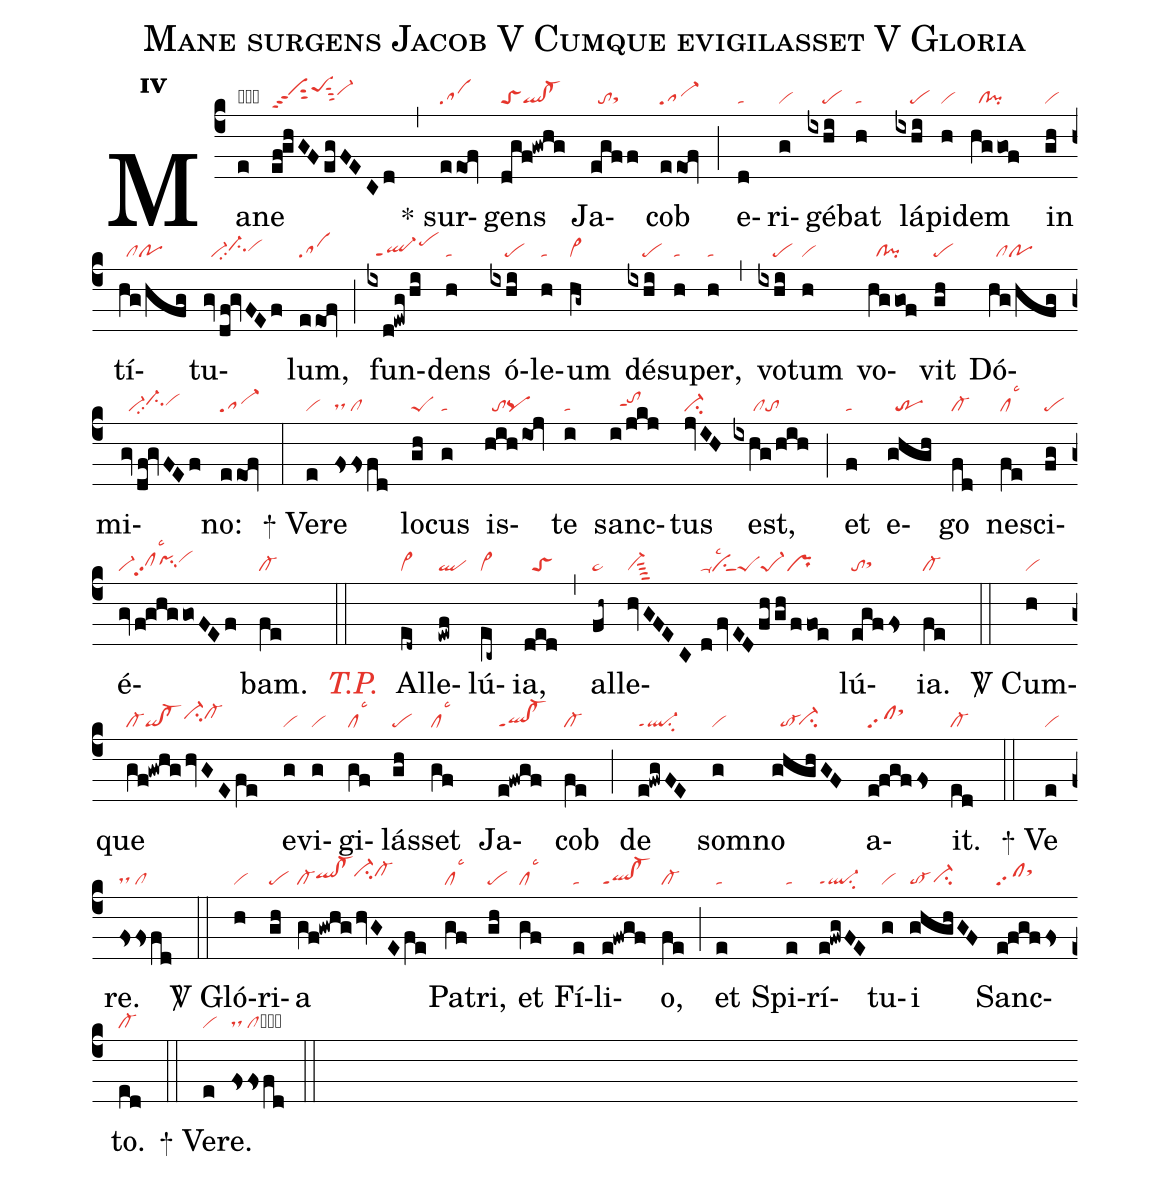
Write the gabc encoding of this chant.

name:Mane surgens Jacob V Cumque evigilasset V Gloria;
office-part:re;
mode:4;
nabc-lines:1;
%%
initial-style: 1;
name: Mane surgens Jacob;
mode: 4;
office-part: Responsorium;
annotation: Resp.;
annotation: iv;
nabc-lines:1;
%%
(c4) Ma(e|obvi)ne(ef!ghGFegFECd|vihippt3sut2peShjsut3vi-hi) (,) <sp>*</sp> sur(eeof|sa)gens(dgf!gwhg|toSql!cl-) Ja(egff|//tosthg)cob(eeof|sa-) (;) e(d|ta)ri(g|vi)gé(ixhi|////pe)bat(h|ta) lá(ixhi|////pe)pi(h|vi)dem(hggof|//cl!pi) in(gh|vi) tí(hg/hfg|//clpo)tu(gv/df!gvFEf|//vi-ci-hhpp2vihh)lum,(eeof|sa) (;) fun(ixd!ewg/hi|//ql-ppt1pehj)dens(h|ta) ó(ixhi|////pe)le(h|ta)um(hg~|vi>) dé(ixhi|////pe)su(h|ta)per,(h|ta) (,) vo(ixhi|////pe)tum(h|vi) vo(hggof|//cl!pi)vit(gh|pe) Dó(hg/hfg|//clpo)mi(gv/df!gvFEf|//vi-ci-hhpp2vihh)no:(eeof|sa-) (:)

<sp>+</sp> Ve(e|vi)re(fssfd|dshg/cl) lo(gh|peS)cus(g|ta) is(hihioj|//topq)te(i|ta) sanc(i/jkj|//tohippt1)tus(jvIH|ci-) est,(ixhg/hih|/////clto) (;) et(f|ta) e(ghgh|//tr)go(fd|cl-) ne(fe|cllsc3)sci(fg|pe)é(gv/f!ghggoFEf|vi-clhhpp2lsc3``pihhsu1vihi)bam.(fe|cl-) (::)
<i><c> T.P.</c> </i> Al(ed~|vi>)le(ewf|ql)lú(ec~|vi>)ia,(ded|//toS) (,) al(fh~|pe~)le(hvGFEC//|vi-sut4|d/fvED/fh/gh/ffoe|visu1sut1ppu1lsc2peSpe-1pr)lú(egffs|tosthh)ia.(fe|cl-) (::)
<sp>V/</sp> Cum(h|vi)que(gf!gwhg/hvGEfe|cl-qi!cl-ci-hicl-hi) e(g|vi)vi(g|vi)gi(gf|cllsc3)lás(gh|pe)set(gf|cllsc3) Ja(e!fwgf|ql!cl-ppt1)cob(fe|cl-) (;) de(e!fwgFE|ql-ppt1su2) som(g|vi)no(ghghGF|//to-`ci-hg) a(e!fgffs|clpp2sthk)it.(ed|cl-) (::)

<sp>+</sp> Ve(e|vi)re.(fssfd|dshg/cl) (::)

<sp>V/</sp> Gló(h|vi)ri(gh|pe)a(gf!gwhg/hvGEfe|cl-qlhh!cl-hhci-hicl-hi) Pa(gf|cllsc3)tri,(gh|pe) et(gf|cllsc3) Fí(e|ta)li(e!fwgf|ql!cl-ppt1)o,(fe|cl-) (;) et(e|ta) Spi(e|ta)rí(e!fwgFE|ql-ppt1su2)tu(g|vi)i(ghghGF|to-ci-hg) Sanc(e!fgffs|clpp2sthj)to.(ed|cl-) (::)

<sp>+</sp> Ve(e|vi)re.(fssfd|dshg/clcb) (::)
